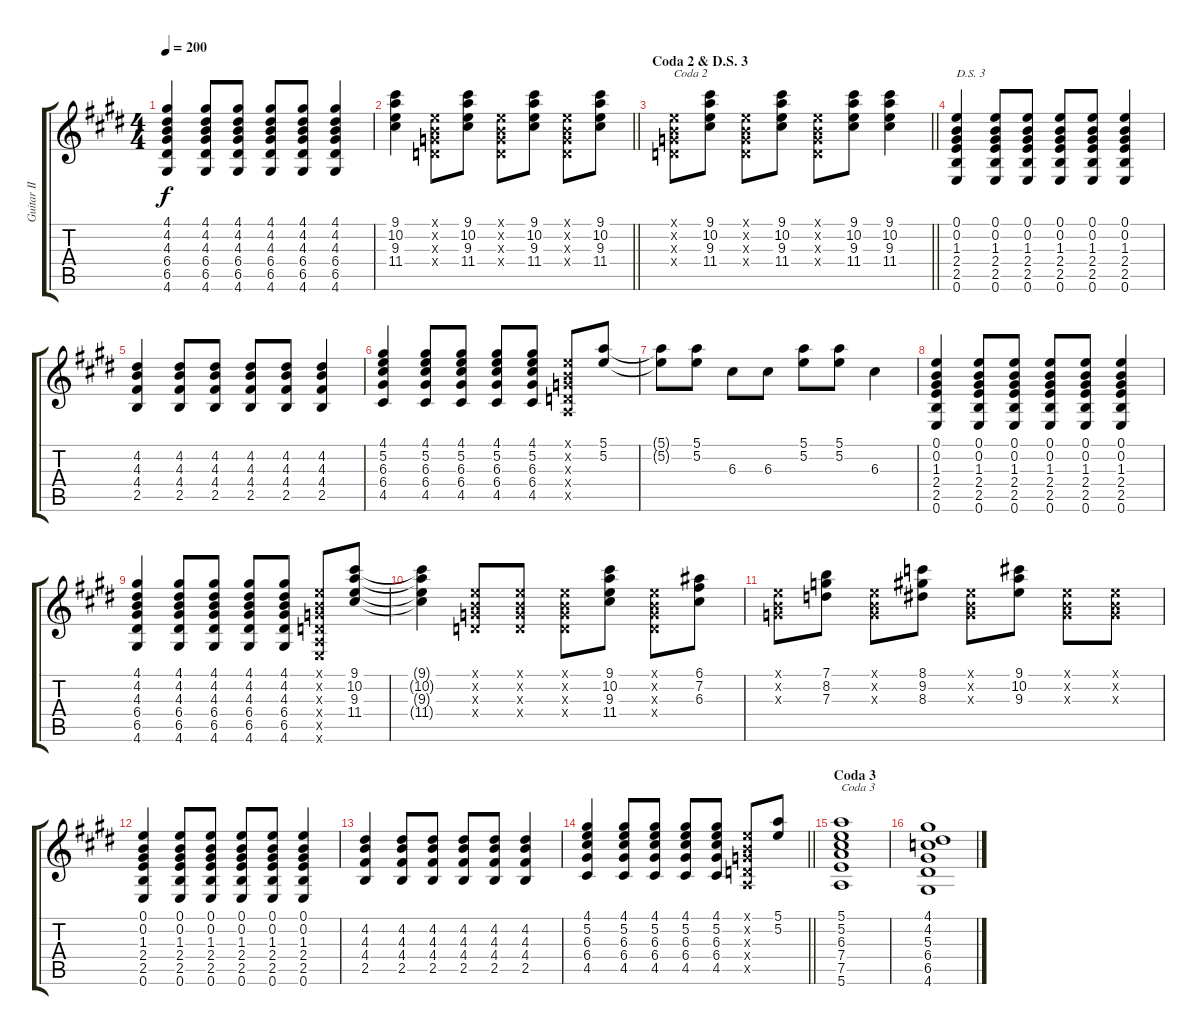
\track ("Guitar II" "Guitar II") {instrument distortionguitar}
\staff {score tabs}
\tuning (E4 B3 G3 D3 A2 E2) {hide}
\ts (4 4)
\tempo 200
\clef g2
\ks e
(4.1 4.2 4.3 6.4 6.5 4.6).4{dy f} (4.1 4.2 4.3 6.4 6.5 4.6).8 (4.1 4.2 4.3 6.4 6.5 4.6).8 (4.1 4.2 4.3 6.4 6.5 4.6).8 (4.1 4.2 4.3 6.4 6.5 4.6).8 (4.1 4.2 4.3 6.4 6.5 4.6).4 |
\barLineRight lightlight
(9.1 10.2 9.3 11.4).4 (0.1{x} 0.2{x} 0.3{x} 0.4{x}).8 (9.1 10.2 9.3 11.4).8 (0.1{x} 0.2{x} 0.3{x} 0.4{x}).8 (9.1 10.2 9.3 11.4).8 (0.1{x} 0.2{x} 0.3{x} 0.4{x}).8 (9.1 10.2 9.3 11.4).8 |
\section ("" "Coda 2 & D.S. 3")
\barLineRight lightlight
(0.1{x} 0.2{x} 0.3{x} 0.4{x}).8{txt "Coda 2"} (9.1 10.2 9.3 11.4).8 (0.1{x} 0.2{x} 0.3{x} 0.4{x}).8 (9.1 10.2 9.3 11.4).8 (0.1{x} 0.2{x} 0.3{x} 0.4{x}).8 (9.1 10.2 9.3 11.4).8 (9.1 10.2 9.3 11.4).4 |
(0.1 0.2 1.3 2.4 2.5 0.6).4{txt "D.S. 3"} (0.1 0.2 1.3 2.4 2.5 0.6).8 (0.1 0.2 1.3 2.4 2.5 0.6).8 (0.1 0.2 1.3 2.4 2.5 0.6).8 (0.1 0.2 1.3 2.4 2.5 0.6).8 (0.1 0.2 1.3 2.4 2.5 0.6).4 |
(4.2 4.3 4.4 2.5).4 (4.2 4.3 4.4 2.5).8 (4.2 4.3 4.4 2.5).8 (4.2 4.3 4.4 2.5).8 (4.2 4.3 4.4 2.5).8 (4.2 4.3 4.4 2.5).4 |
(4.1 5.2 6.3 6.4 4.5).4 (4.1 5.2 6.3 6.4 4.5).8 (4.1 5.2 6.3 6.4 4.5).8 (4.1 5.2 6.3 6.4 4.5).8 (4.1 5.2 6.3 6.4 4.5).8 (0.1{x} 0.2{x} 0.3{x} 0.4{x} 0.5{x}).8 (5.1 5.2).8{volume 16} |
(5.1{t} 5.2{t}).8 (5.1 5.2).8 6.3.8 6.3.8 (5.1 5.2).8 (5.1 5.2).8 6.3.4 |
(0.1 0.2 1.3 2.4 2.5 0.6).4{volume 10} (0.1 0.2 1.3 2.4 2.5 0.6).8 (0.1 0.2 1.3 2.4 2.5 0.6).8 (0.1 0.2 1.3 2.4 2.5 0.6).8 (0.1 0.2 1.3 2.4 2.5 0.6).8 (0.1 0.2 1.3 2.4 2.5 0.6).4 |
(4.1 4.2 4.3 6.4 6.5 4.6).4 (4.1 4.2 4.3 6.4 6.5 4.6).8 (4.1 4.2 4.3 6.4 6.5 4.6).8 (4.1 4.2 4.3 6.4 6.5 4.6).8 (4.1 4.2 4.3 6.4 6.5 4.6).8 (0.1{x} 0.2{x} 0.3{x} 0.4{x} 0.5{x} 0.6{x}).8 (9.1 10.2 9.3 11.4).8 |
(9.1{t} 10.2{t} 9.3{t} 11.4{t}).4 (0.1{x} 0.2{x} 0.3{x} 0.4{x}).8 (0.1{x} 0.2{x} 0.3{x} 0.4{x}).8 (0.1{x} 0.2{x} 0.3{x} 0.4{x}).8 (9.1 10.2 9.3 11.4).8 (0.1{x} 0.2{x} 0.3{x} 0.4{x}).8 (6.1 7.2 6.3).8 |
(0.1{x} 0.2{x} 0.3{x}).8 (7.1 8.2 7.3).8 (0.1{x} 0.2{x} 0.3{x}).8 (8.1 9.2 8.3).8 (0.1{x} 0.2{x} 0.3{x}).8 (9.1 10.2 9.3).8 (0.1{x} 0.2{x} 0.3{x}).8 (0.1{x} 0.2{x} 0.3{x}).8 |
(0.1 0.2 1.3 2.4 2.5 0.6).4 (0.1 0.2 1.3 2.4 2.5 0.6).8 (0.1 0.2 1.3 2.4 2.5 0.6).8 (0.1 0.2 1.3 2.4 2.5 0.6).8 (0.1 0.2 1.3 2.4 2.5 0.6).8 (0.1 0.2 1.3 2.4 2.5 0.6).4 |
(4.2 4.3 4.4 2.5).4 (4.2 4.3 4.4 2.5).8 (4.2 4.3 4.4 2.5).8 (4.2 4.3 4.4 2.5).8 (4.2 4.3 4.4 2.5).8 (4.2 4.3 4.4 2.5).4 |
\barLineRight lightlight
(4.1 5.2 6.3 6.4 4.5).4 (4.1 5.2 6.3 6.4 4.5).8 (4.1 5.2 6.3 6.4 4.5).8 (4.1 5.2 6.3 6.4 4.5).8 (4.1 5.2 6.3 6.4 4.5).8 (0.1{x} 0.2{x} 0.3{x} 0.4{x} 0.5{x}).8 (5.1 5.2).8 |
\section ("" "Coda 3")
(5.1 5.2 6.3 7.4 7.5 5.6).1{txt "Coda 3"} |
(4.1 4.2 5.3 6.4 6.5 4.6).1
